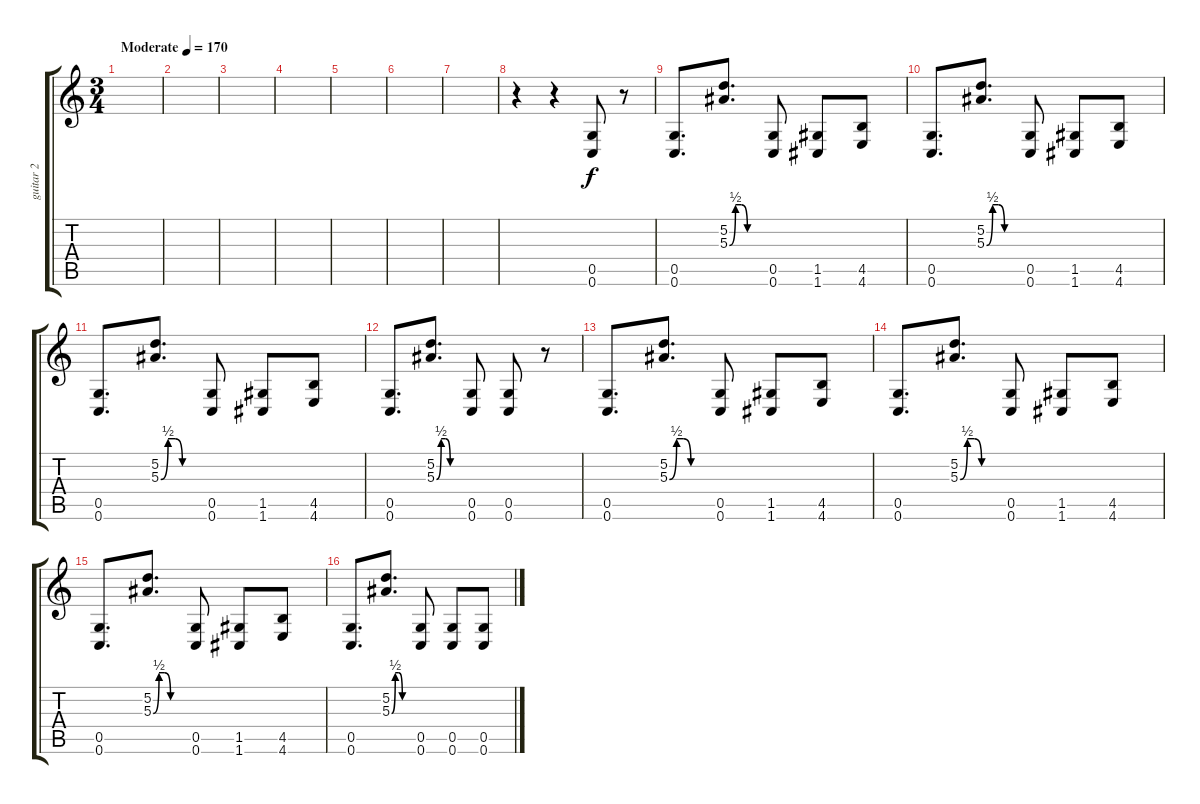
\track ("guitar 2" "guitar 2") {instrument overdrivenguitar}
\staff {score tabs}
\tuning (D4 A3 F3 C3 G2 C2) {hide}
\ts (3 4)
\tempo (170 "Moderate")
\clef g2
\ks c
|
|
|
|
|
|
|
r.4 r.4 (0.5 0.6).8 r.8 |
(0.5 0.6).8{d} (5.2 5.3{be (custom 0 0 10 2 20 2 30 0 60 0)}).8{d} (0.5 0.6).8 (1.5 1.6).8 (4.5 4.6).8 |
(0.5 0.6).8{d} (5.2 5.3{be (custom 0 0 10 2 20 2 30 0 60 0)}).8{d} (0.5 0.6).8 (1.5 1.6).8 (4.5 4.6).8 |
(0.5 0.6).8{d} (5.2 5.3{be (custom 0 0 10 2 20 2 30 0 60 0)}).8{d} (0.5 0.6).8 (1.5 1.6).8 (4.5 4.6).8 |
(0.5 0.6).8{d} (5.2 5.3{be (custom 0 0 10 2 20 2 30 0 60 0)}).8{d} (0.5 0.6).8 (0.5 0.6).8 r.8 |
(0.5 0.6).8{d} (5.2 5.3{be (custom 0 0 10 2 20 2 30 0 60 0)}).8{d} (0.5 0.6).8 (1.5 1.6).8 (4.5 4.6).8 |
(0.5 0.6).8{d} (5.2 5.3{be (custom 0 0 10 2 20 2 30 0 60 0)}).8{d} (0.5 0.6).8 (1.5 1.6).8 (4.5 4.6).8 |
(0.5 0.6).8{d} (5.2 5.3{be (custom 0 0 10 2 20 2 30 0 60 0)}).8{d} (0.5 0.6).8 (1.5 1.6).8 (4.5 4.6).8 |
(0.5 0.6).8{d} (5.2 5.3{be (custom 0 0 10 2 20 2 30 0 60 0)}).8{d} (0.5 0.6).8 (0.5 0.6).8 (0.5 0.6).8
